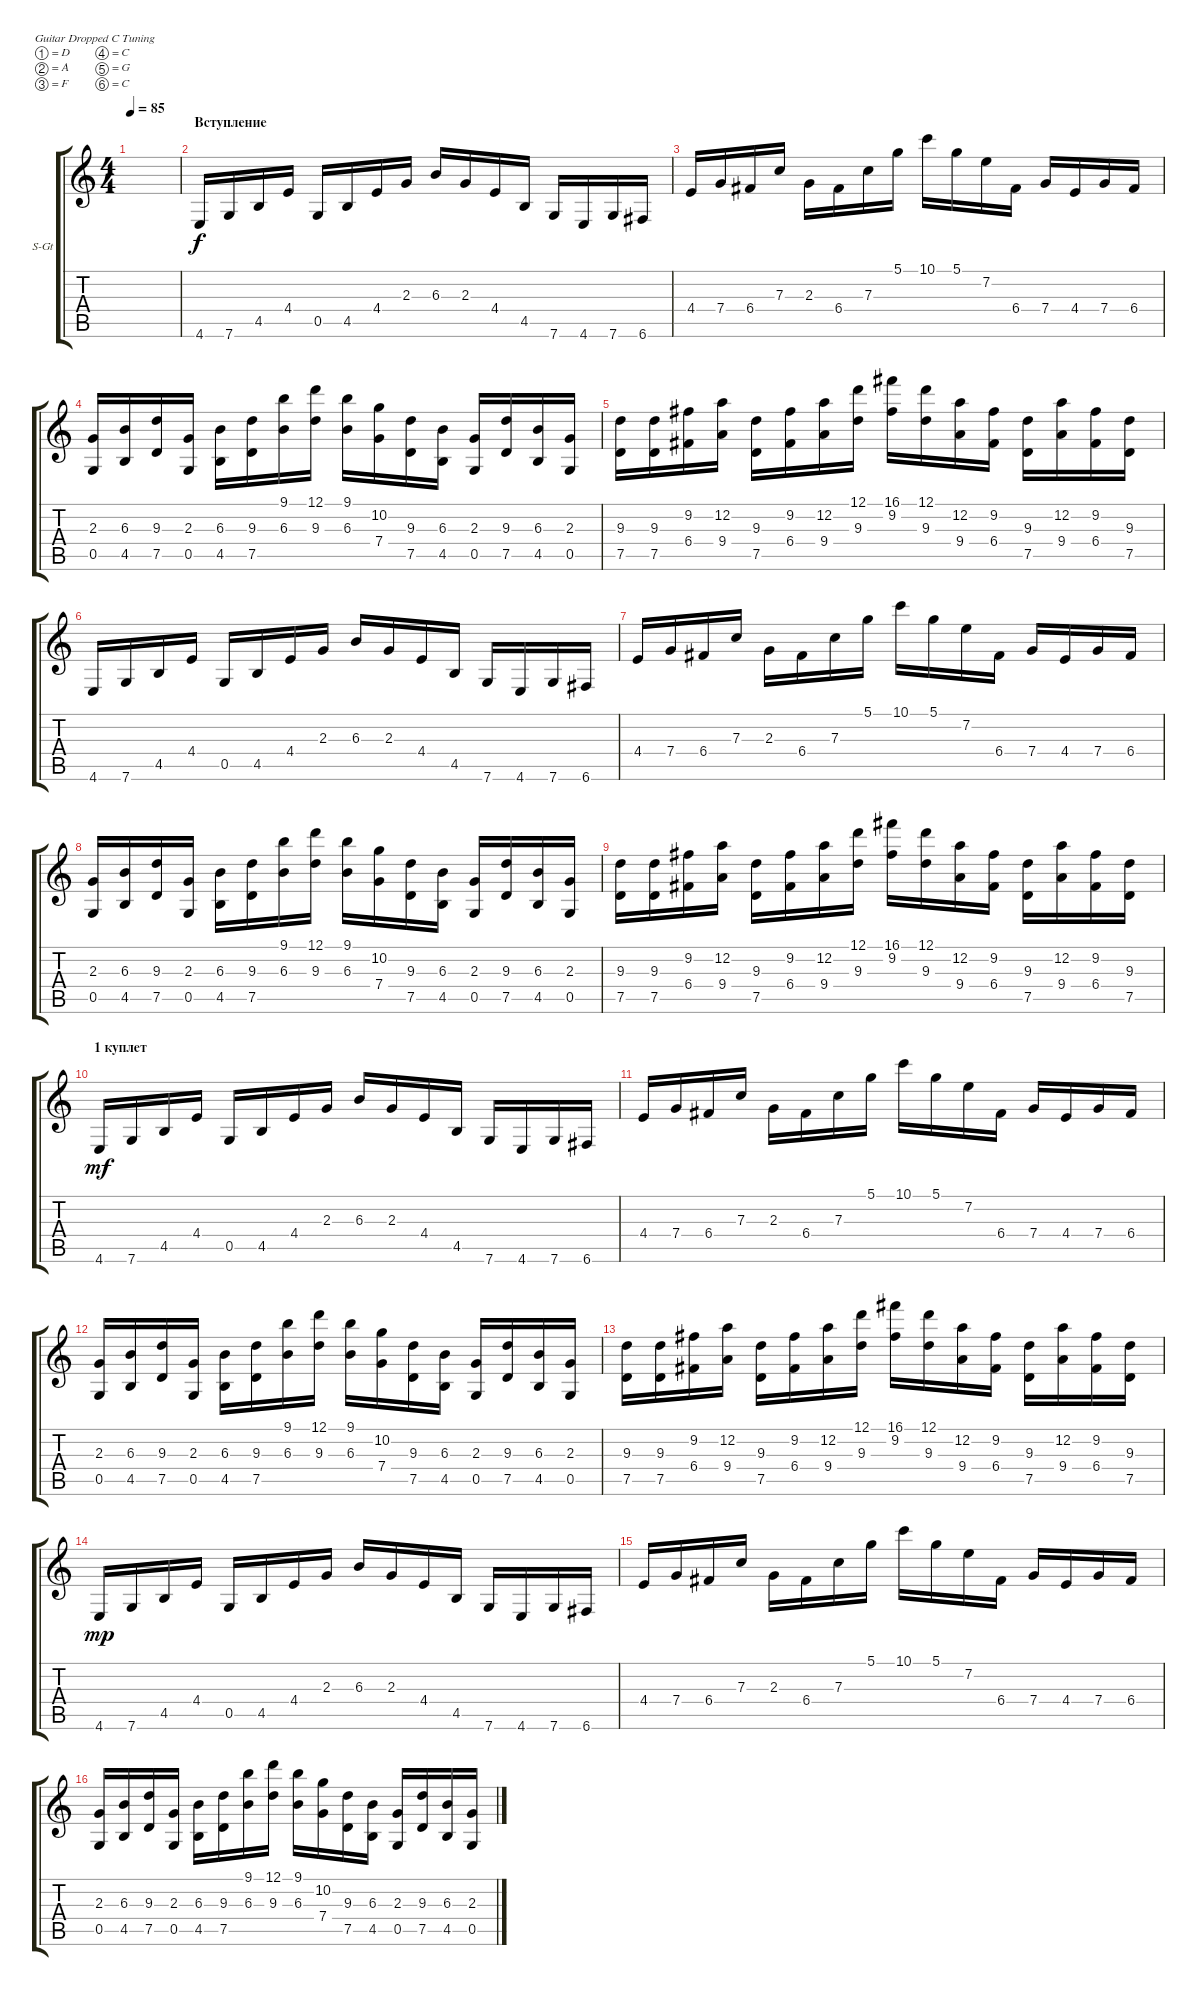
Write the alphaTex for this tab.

\defaultSystemsLayout 4
\bracketExtendMode groupsimilarinstruments
\firstSystemTrackNameOrientation horizontal
\otherSystemsTrackNameOrientation horizontal
\track ("Steel Guitar" "S-Gt") {instrument acousticguitarsteel}
\staff {score tabs}
\tuning (D4 A3 F3 C3 G2 C2)
\ts (4 4)
\tempo 85
\clef g2
\ks c
|
\section ("" "Вступление")
4.6.16 7.6.16 4.5.16 4.4.16 0.5.16 4.5.16 4.4.16 2.3.16 6.3.16 2.3.16 4.4.16 4.5.16 7.6.16 4.6.16 7.6.16 6.6.16 |
4.4.16 7.4.16 6.4.16 7.3.16 2.3.16 6.4.16 7.3.16 5.1.16 10.1.16 5.1.16 7.2.16 6.4.16 7.4.16 4.4.16 7.4.16 6.4.16 |
(0.5 2.3).16 (4.5 6.3).16 (7.5 9.3).16 (0.5 2.3).16 (4.5 6.3).16 (7.5 9.3).16 (6.3 9.1).16 (9.3 12.1).16 (6.3 9.1).16 (10.2 7.4).16 (7.5 9.3).16 (4.5 6.3).16 (0.5 2.3).16 (7.5 9.3).16 (4.5 6.3).16 (0.5 2.3).16 |
(7.5 9.3).16 (7.5 9.3).16 (6.4 9.2).16 (9.4 12.2).16 (7.5 9.3).16 (6.4 9.2).16 (9.4 12.2).16 (9.3 12.1).16 (9.2 16.1).16 (9.3 12.1).16 (9.4 12.2).16 (6.4 9.2).16 (7.5 9.3).16 (9.4 12.2).16 (6.4 9.2).16 (7.5 9.3).16 |
4.6.16{dy f} 7.6.16 4.5.16 4.4.16 0.5.16 4.5.16 4.4.16 2.3.16 6.3.16 2.3.16 4.4.16 4.5.16 7.6.16 4.6.16 7.6.16 6.6.16 |
4.4.16 7.4.16 6.4.16 7.3.16 2.3.16 6.4.16 7.3.16 5.1.16 10.1.16 5.1.16 7.2.16 6.4.16 7.4.16 4.4.16 7.4.16 6.4.16 |
(0.5 2.3).16 (4.5 6.3).16 (7.5 9.3).16 (0.5 2.3).16 (4.5 6.3).16 (7.5 9.3).16 (6.3 9.1).16 (9.3 12.1).16 (6.3 9.1).16 (10.2 7.4).16 (7.5 9.3).16 (4.5 6.3).16 (0.5 2.3).16 (7.5 9.3).16 (4.5 6.3).16 (0.5 2.3).16 |
(7.5 9.3).16 (7.5 9.3).16 (6.4 9.2).16 (9.4 12.2).16 (7.5 9.3).16 (6.4 9.2).16 (9.4 12.2).16 (9.3 12.1).16 (9.2 16.1).16 (9.3 12.1).16 (9.4 12.2).16 (6.4 9.2).16 (7.5 9.3).16 (9.4 12.2).16 (6.4 9.2).16 (7.5 9.3).16 |
\section ("" "1 куплет")
4.6.16{dy mf} 7.6.16 4.5.16 4.4.16 0.5.16 4.5.16 4.4.16 2.3.16 6.3.16 2.3.16 4.4.16 4.5.16 7.6.16 4.6.16 7.6.16 6.6.16 |
4.4.16 7.4.16 6.4.16 7.3.16 2.3.16 6.4.16 7.3.16 5.1.16 10.1.16 5.1.16 7.2.16 6.4.16 7.4.16 4.4.16 7.4.16 6.4.16 |
(0.5 2.3).16 (4.5 6.3).16 (7.5 9.3).16 (0.5 2.3).16 (4.5 6.3).16 (7.5 9.3).16 (6.3 9.1).16 (9.3 12.1).16 (6.3 9.1).16 (10.2 7.4).16 (7.5 9.3).16 (4.5 6.3).16 (0.5 2.3).16 (7.5 9.3).16 (4.5 6.3).16 (0.5 2.3).16 |
(7.5 9.3).16 (7.5 9.3).16 (6.4 9.2).16 (9.4 12.2).16 (7.5 9.3).16 (6.4 9.2).16 (9.4 12.2).16 (9.3 12.1).16 (9.2 16.1).16 (9.3 12.1).16 (9.4 12.2).16 (6.4 9.2).16 (7.5 9.3).16 (9.4 12.2).16 (6.4 9.2).16 (7.5 9.3).16 |
4.6.16{dy mp} 7.6.16 4.5.16 4.4.16 0.5.16 4.5.16 4.4.16 2.3.16 6.3.16 2.3.16 4.4.16 4.5.16 7.6.16 4.6.16 7.6.16 6.6.16 |
4.4.16 7.4.16 6.4.16 7.3.16 2.3.16 6.4.16 7.3.16 5.1.16 10.1.16 5.1.16 7.2.16 6.4.16 7.4.16 4.4.16 7.4.16 6.4.16 |
(0.5 2.3).16 (4.5 6.3).16 (7.5 9.3).16 (0.5 2.3).16 (4.5 6.3).16 (7.5 9.3).16 (6.3 9.1).16 (9.3 12.1).16 (6.3 9.1).16 (10.2 7.4).16 (7.5 9.3).16 (4.5 6.3).16 (0.5 2.3).16 (7.5 9.3).16 (4.5 6.3).16 (0.5 2.3).16
